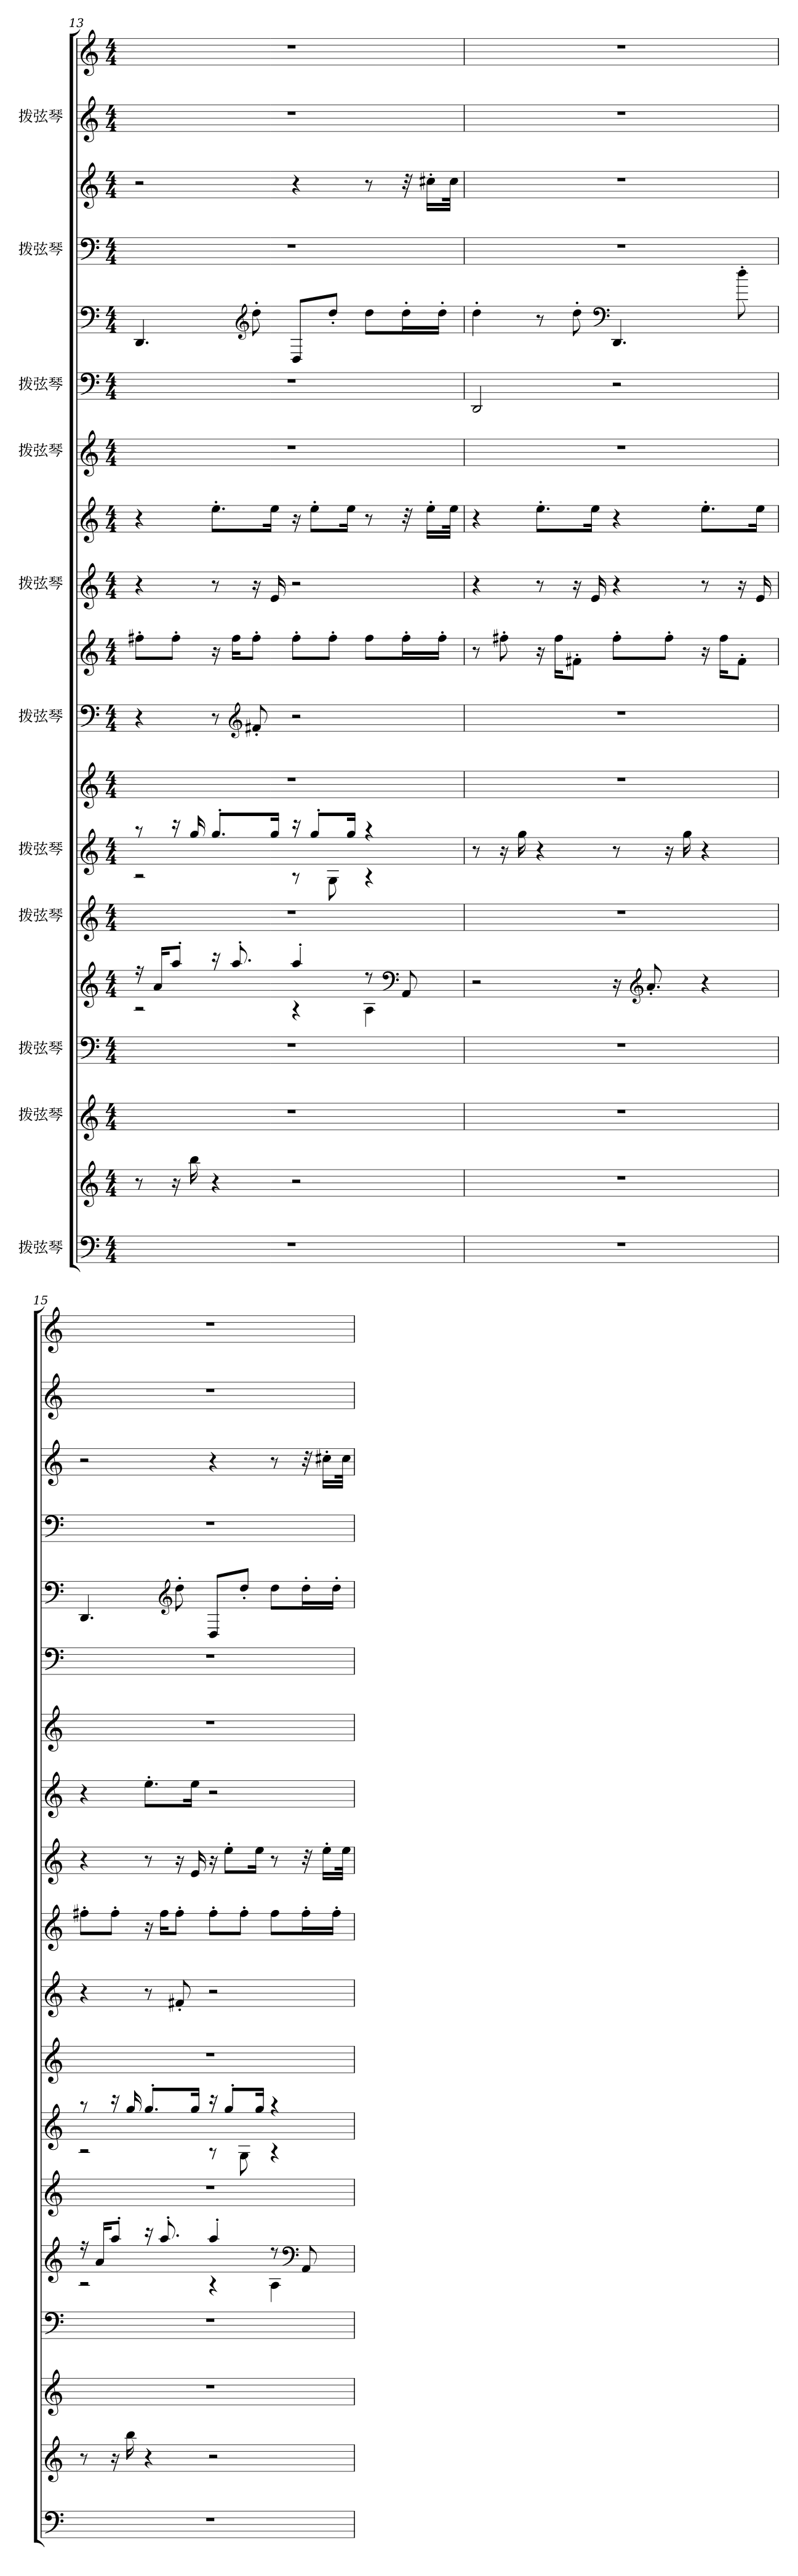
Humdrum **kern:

**kern	**kern	**kern	**kern	**kern	**kern	**kern	**kern	**kern	**kern	**kern	**kern	**kern	**kern	**kern	**kern	**kern	**kern	**kern
*part11	*part11	*part10	*part9	*part9	*part8	*part7	*part7	*part6	*part6	*part5	*part5	*part4	*part3	*part3	*part2	*part2	*part1	*part1
*staff19	*staff18	*staff17	*staff16	*staff15	*staff14	*staff13	*staff12	*staff11	*staff10	*staff9	*staff8	*staff7	*staff6	*staff5	*staff4	*staff3	*staff2	*staff1
*I"拨弦琴	*	*I"拨弦琴	*I"拨弦琴	*	*I"拨弦琴	*I"拨弦琴	*	*I"拨弦琴	*	*I"拨弦琴	*	*I"拨弦琴	*I"拨弦琴	*	*I"拨弦琴	*	*I"拨弦琴	*
*clefF4	*clefG2	*clefG2	*clefF4	*clefG2	*clefG2	*clefG2	*clefG2	*clefF4	*clefG2	*clefG2	*clefG2	*clefG2	*clefF4	*clefF4	*clefF4	*clefG2	*clefG2	*clefG2
*k[]	*k[]	*k[]	*k[]	*k[]	*k[]	*k[]	*k[]	*k[]	*k[]	*k[]	*k[]	*k[]	*k[]	*k[]	*k[]	*k[]	*k[]	*k[]
*M4/4	*M4/4	*M4/4	*M4/4	*M4/4	*M4/4	*M4/4	*M4/4	*M4/4	*M4/4	*M4/4	*M4/4	*M4/4	*M4/4	*M4/4	*M4/4	*M4/4	*M4/4	*M4/4
=13	=13	=13	=13	=13	=13	=13	=13	=13	=13	=13	=13	=13	=13	=13	=13	=13	=13	=13
*	*	*	*	*^	*	*^	*	*	*	*	*	*	*	*	*	*	*	*
1r	8r	1r	1r	16r	2r	1r	8r	2r	1r	4r	8ff#X'\L	4r	4r	1r	1r	4.DD/	1r	2r	1r	1r
.	.	.	.	16a/KL	.	.	.	.	.	.	.	.	.	.	.	.	.	.	.	.
.	16r	.	.	8aa'/J	.	.	16r	.	.	.	8ff#'\J	.	.	.	.	.	.	.	.	.
.	16bb\	.	.	.	.	.	16gg/	.	.	.	.	.	.	.	.	.	.	.	.	.
.	4r	.	.	16r	.	.	8.gg'/L	.	.	8r	16r	8r	8.ee'\L	.	.	.	.	.	.	.
.	.	.	.	8.aa'/	.	.	.	.	.	.	16ff#\KL	.	.	.	.	.	.	.	.	.
*	*	*	*	*	*	*	*	*	*	*clefG2	*	*	*	*	*	*clefG2	*	*	*	*
.	.	.	.	.	.	.	.	.	.	8f#X'/	8ff#'\J	16r	.	.	.	8dd'\	.	.	.	.
.	.	.	.	.	.	.	16gg/Jk	.	.	.	.	16e/	16ee\Jk	.	.	.	.	.	.	.
.	2r	.	.	4aa'/	4r	.	16r	8r	.	2r	8ff#'\L	2r	16r	.	.	8D/L	.	4r	.	.
.	.	.	.	.	.	.	8gg'/L	.	.	.	.	.	8ee'\L	.	.	.	.	.	.	.
.	.	.	.	.	.	.	.	8G\	.	.	8ff#'\J	.	.	.	.	8dd'/J	.	.	.	.
.	.	.	.	.	.	.	16gg/Jk	.	.	.	.	.	16ee\Jk	.	.	.	.	.	.	.
.	.	.	.	8r	4A\	.	4r	4r	.	.	8ff#\L	.	8r	.	.	8dd\L	.	8r	.	.
*	*	*	*	*clefF4	*	*	*	*	*	*	*	*	*	*	*	*	*	*	*	*
.	.	.	.	8AA/	.	.	.	.	.	.	16ff#'\L	.	32r	.	.	16dd'\L	.	32r	.	.
.	.	.	.	.	.	.	.	.	.	.	.	.	16ee'\LL	.	.	.	.	16cc#X'\LL	.	.
.	.	.	.	.	.	.	.	.	.	.	16ff#'\JJ	.	.	.	.	16dd'\JJ	.	.	.	.
.	.	.	.	.	.	.	.	.	.	.	.	.	32ee\JJk	.	.	.	.	32cc#\JJk	.	.
*	*	*	*	*v	*v	*	*v	*v	*	*	*	*	*	*	*	*	*	*	*	*
!!LO:PB:g=z
=14	=14	=14	=14	=14	=14	=14	=14	=14	=14	=14	=14	=14	=14	=14	=14	=14	=14	=14
1r	1r	1r	1r	2r	1r	8r	1r	1r	8r	4r	4r	1r	2DD/	4dd'\	1r	1r	1r	1r
.	.	.	.	.	.	16r	.	.	8ff#X'\	.	.	.	.	.	.	.	.	.
.	.	.	.	.	.	16gg\	.	.	.	.	.	.	.	.	.	.	.	.
.	.	.	.	.	.	4r	.	.	16r	8r	8.ee'\L	.	.	8r	.	.	.	.
.	.	.	.	.	.	.	.	.	16ff#\KL	.	.	.	.	.	.	.	.	.
.	.	.	.	.	.	.	.	.	8f#X'\J	16r	.	.	.	8dd'\	.	.	.	.
.	.	.	.	.	.	.	.	.	.	16e/	16ee\Jk	.	.	.	.	.	.	.
*	*	*	*	*	*	*	*	*	*	*	*	*	*	*clefF4	*	*	*	*
.	.	.	.	16r	.	8r	.	.	8ff#'\L	4r	4r	.	2r	4.DD/	.	.	.	.
*	*	*	*	*clefG2	*	*	*	*	*	*	*	*	*	*	*	*	*	*
.	.	.	.	8.a'/	.	.	.	.	.	.	.	.	.	.	.	.	.	.
.	.	.	.	.	.	16r	.	.	8ff#'\J	.	.	.	.	.	.	.	.	.
.	.	.	.	.	.	16gg\	.	.	.	.	.	.	.	.	.	.	.	.
.	.	.	.	4r	.	4r	.	.	16r	8r	8.ee'\L	.	.	.	.	.	.	.
.	.	.	.	.	.	.	.	.	16ff#\KL	.	.	.	.	.	.	.	.	.
.	.	.	.	.	.	.	.	.	8f#'\J	16r	.	.	.	8dd'\	.	.	.	.
.	.	.	.	.	.	.	.	.	.	16e/	16ee\Jk	.	.	.	.	.	.	.
=15	=15	=15	=15	=15	=15	=15	=15	=15	=15	=15	=15	=15	=15	=15	=15	=15	=15	=15
*	*	*	*	*^	*	*^	*	*	*	*	*	*	*	*	*	*	*	*
1r	8r	1r	1r	16r	2r	1r	8r	2r	1r	4r	8ff#X'\L	4r	4r	1r	1r	4.DD/	1r	2r	1r	1r
.	.	.	.	16a/KL	.	.	.	.	.	.	.	.	.	.	.	.	.	.	.	.
.	16r	.	.	8aa'/J	.	.	16r	.	.	.	8ff#'\J	.	.	.	.	.	.	.	.	.
.	16bb\	.	.	.	.	.	16gg/	.	.	.	.	.	.	.	.	.	.	.	.	.
.	4r	.	.	16r	.	.	8.gg'/L	.	.	8r	16r	8r	8.ee'\L	.	.	.	.	.	.	.
.	.	.	.	8.aa'/	.	.	.	.	.	.	16ff#\KL	.	.	.	.	.	.	.	.	.
*	*	*	*	*	*	*	*	*	*	*	*	*	*	*	*	*clefG2	*	*	*	*
.	.	.	.	.	.	.	.	.	.	8f#X'/	8ff#'\J	16r	.	.	.	8dd'\	.	.	.	.
.	.	.	.	.	.	.	16gg/Jk	.	.	.	.	16e/	16ee\Jk	.	.	.	.	.	.	.
.	2r	.	.	4aa'/	4r	.	16r	8r	.	2r	8ff#'\L	16r	2r	.	.	8D/L	.	4r	.	.
.	.	.	.	.	.	.	8gg'/L	.	.	.	.	8ee'\L	.	.	.	.	.	.	.	.
.	.	.	.	.	.	.	.	8G\	.	.	8ff#'\J	.	.	.	.	8dd'/J	.	.	.	.
.	.	.	.	.	.	.	16gg/Jk	.	.	.	.	16ee\Jk	.	.	.	.	.	.	.	.
.	.	.	.	8r	4A\	.	4r	4r	.	.	8ff#\L	8r	.	.	.	8dd\L	.	8r	.	.
*	*	*	*	*clefF4	*	*	*	*	*	*	*	*	*	*	*	*	*	*	*	*
.	.	.	.	8AA/	.	.	.	.	.	.	16ff#'\L	32r	.	.	.	16dd'\L	.	32r	.	.
.	.	.	.	.	.	.	.	.	.	.	.	16ee'\LL	.	.	.	.	.	16cc#X'\LL	.	.
.	.	.	.	.	.	.	.	.	.	.	16ff#'\JJ	.	.	.	.	16dd'\JJ	.	.	.	.
.	.	.	.	.	.	.	.	.	.	.	.	32ee\JJk	.	.	.	.	.	32cc#\JJk	.	.
*	*	*	*	*v	*v	*	*v	*v	*	*	*	*	*	*	*	*	*	*	*	*
=	=	=	=	=	=	=	=	=	=	=	=	=	=	=	=	=	=	=
*-	*-	*-	*-	*-	*-	*-	*-	*-	*-	*-	*-	*-	*-	*-	*-	*-	*-	*-
